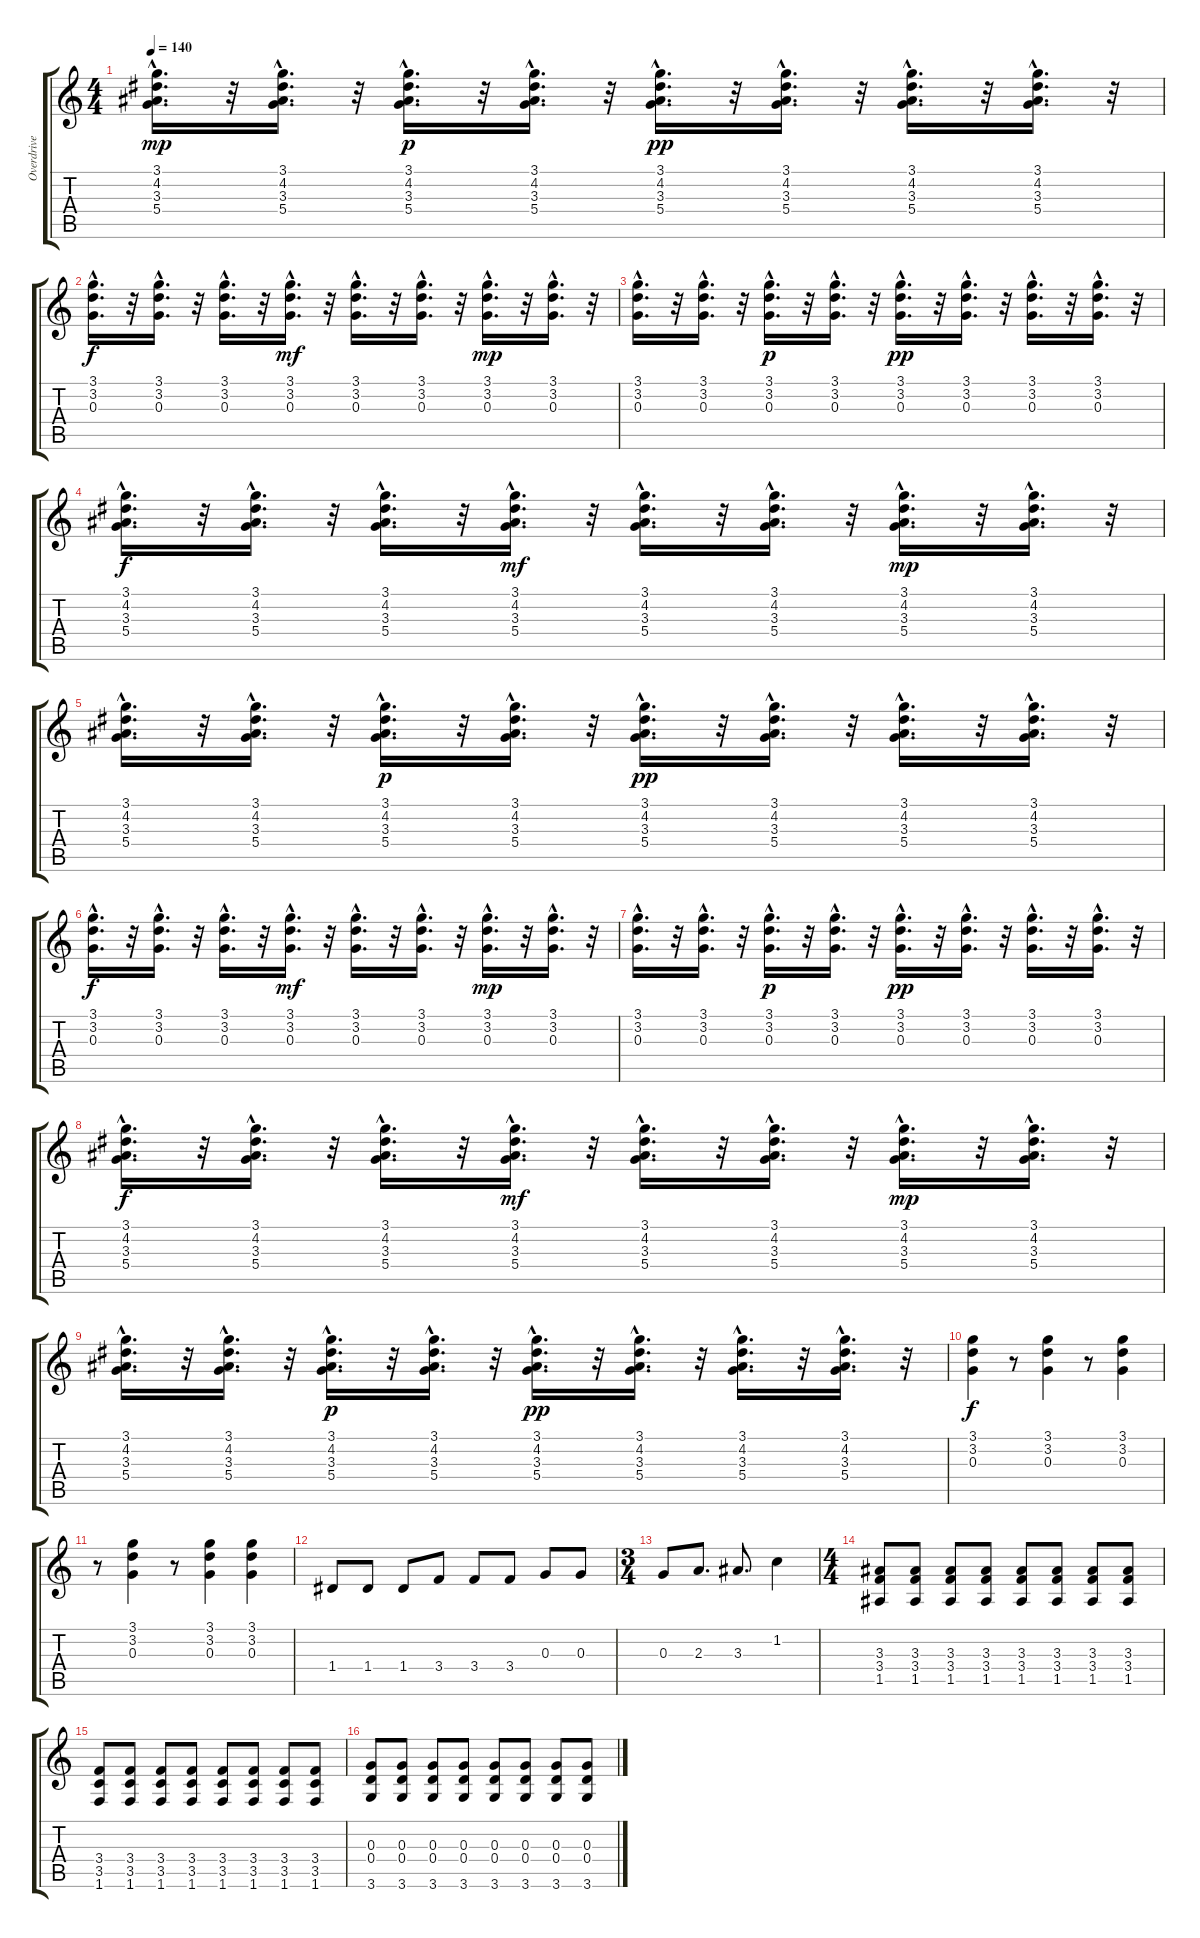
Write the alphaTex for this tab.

\track ("Overdrive Guitar" "Overdrive ") {instrument distortionguitar}
\staff {score tabs}
\tuning (E4 B3 G3 D3 A2 E2) {hide}
\ts (4 4)
\tempo 140
\clef g2
\ks c
(3.1{hac} 4.2{hac} 3.3{hac} 5.4{hac}).16{d dy mp} r.32 (3.1{hac} 4.2{hac} 3.3{hac} 5.4{hac}).16{d} r.32 (3.1{hac} 4.2{hac} 3.3{hac} 5.4{hac}).16{d dy p} r.32 (3.1{hac} 4.2{hac} 3.3{hac} 5.4{hac}).16{d} r.32 (3.1{hac} 4.2{hac} 3.3{hac} 5.4{hac}).16{d dy pp} r.32 (3.1{hac} 4.2{hac} 3.3{hac} 5.4{hac}).16{d} r.32 (3.1{hac} 4.2{hac} 3.3{hac} 5.4{hac}).16{d} r.32 (3.1{hac} 4.2{hac} 3.3{hac} 5.4{hac}).16{d} r.32 |
(3.1{hac} 3.2{hac} 0.3{hac}).16{d dy f} r.32 (3.1{hac} 3.2{hac} 0.3{hac}).16{d} r.32 (3.1{hac} 3.2{hac} 0.3{hac}).16{d} r.32 (3.1{hac} 3.2{hac} 0.3{hac}).16{d dy mf} r.32 (3.1{hac} 3.2{hac} 0.3{hac}).16{d} r.32 (3.1{hac} 3.2{hac} 0.3{hac}).16{d} r.32 (3.1{hac} 3.2{hac} 0.3{hac}).16{d dy mp} r.32 (3.1{hac} 3.2{hac} 0.3{hac}).16{d} r.32 |
(3.1{hac} 3.2{hac} 0.3{hac}).16{d} r.32 (3.1{hac} 3.2{hac} 0.3{hac}).16{d} r.32 (3.1{hac} 3.2{hac} 0.3{hac}).16{d dy p} r.32 (3.1{hac} 3.2{hac} 0.3{hac}).16{d} r.32 (3.1{hac} 3.2{hac} 0.3{hac}).16{d dy pp} r.32 (3.1{hac} 3.2{hac} 0.3{hac}).16{d} r.32 (3.1{hac} 3.2{hac} 0.3{hac}).16{d} r.32 (3.1{hac} 3.2{hac} 0.3{hac}).16{d} r.32 |
(3.1{hac} 4.2{hac} 3.3{hac} 5.4{hac}).16{d dy f} r.32 (3.1{hac} 4.2{hac} 3.3{hac} 5.4{hac}).16{d} r.32 (3.1{hac} 4.2{hac} 3.3{hac} 5.4{hac}).16{d} r.32 (3.1{hac} 4.2{hac} 3.3{hac} 5.4{hac}).16{d dy mf} r.32 (3.1{hac} 4.2{hac} 3.3{hac} 5.4{hac}).16{d} r.32 (3.1{hac} 4.2{hac} 3.3{hac} 5.4{hac}).16{d} r.32 (3.1{hac} 4.2{hac} 3.3{hac} 5.4{hac}).16{d dy mp} r.32 (3.1{hac} 4.2{hac} 3.3{hac} 5.4{hac}).16{d} r.32 |
(3.1{hac} 4.2{hac} 3.3{hac} 5.4{hac}).16{d} r.32 (3.1{hac} 4.2{hac} 3.3{hac} 5.4{hac}).16{d} r.32 (3.1{hac} 4.2{hac} 3.3{hac} 5.4{hac}).16{d dy p} r.32 (3.1{hac} 4.2{hac} 3.3{hac} 5.4{hac}).16{d} r.32 (3.1{hac} 4.2{hac} 3.3{hac} 5.4{hac}).16{d dy pp} r.32 (3.1{hac} 4.2{hac} 3.3{hac} 5.4{hac}).16{d} r.32 (3.1{hac} 4.2{hac} 3.3{hac} 5.4{hac}).16{d} r.32 (3.1{hac} 4.2{hac} 3.3{hac} 5.4{hac}).16{d} r.32 |
(3.1{hac} 3.2{hac} 0.3{hac}).16{d dy f} r.32 (3.1{hac} 3.2{hac} 0.3{hac}).16{d} r.32 (3.1{hac} 3.2{hac} 0.3{hac}).16{d} r.32 (3.1{hac} 3.2{hac} 0.3{hac}).16{d dy mf} r.32 (3.1{hac} 3.2{hac} 0.3{hac}).16{d} r.32 (3.1{hac} 3.2{hac} 0.3{hac}).16{d} r.32 (3.1{hac} 3.2{hac} 0.3{hac}).16{d dy mp} r.32 (3.1{hac} 3.2{hac} 0.3{hac}).16{d} r.32 |
(3.1{hac} 3.2{hac} 0.3{hac}).16{d} r.32 (3.1{hac} 3.2{hac} 0.3{hac}).16{d} r.32 (3.1{hac} 3.2{hac} 0.3{hac}).16{d dy p} r.32 (3.1{hac} 3.2{hac} 0.3{hac}).16{d} r.32 (3.1{hac} 3.2{hac} 0.3{hac}).16{d dy pp} r.32 (3.1{hac} 3.2{hac} 0.3{hac}).16{d} r.32 (3.1{hac} 3.2{hac} 0.3{hac}).16{d} r.32 (3.1{hac} 3.2{hac} 0.3{hac}).16{d} r.32 |
(3.1{hac} 4.2{hac} 3.3{hac} 5.4{hac}).16{d dy f} r.32 (3.1{hac} 4.2{hac} 3.3{hac} 5.4{hac}).16{d} r.32 (3.1{hac} 4.2{hac} 3.3{hac} 5.4{hac}).16{d} r.32 (3.1{hac} 4.2{hac} 3.3{hac} 5.4{hac}).16{d dy mf} r.32 (3.1{hac} 4.2{hac} 3.3{hac} 5.4{hac}).16{d} r.32 (3.1{hac} 4.2{hac} 3.3{hac} 5.4{hac}).16{d} r.32 (3.1{hac} 4.2{hac} 3.3{hac} 5.4{hac}).16{d dy mp} r.32 (3.1{hac} 4.2{hac} 3.3{hac} 5.4{hac}).16{d} r.32 |
(3.1{hac} 4.2{hac} 3.3{hac} 5.4{hac}).16{d} r.32 (3.1{hac} 4.2{hac} 3.3{hac} 5.4{hac}).16{d} r.32 (3.1{hac} 4.2{hac} 3.3{hac} 5.4{hac}).16{d dy p} r.32 (3.1{hac} 4.2{hac} 3.3{hac} 5.4{hac}).16{d} r.32 (3.1{hac} 4.2{hac} 3.3{hac} 5.4{hac}).16{d dy pp} r.32 (3.1{hac} 4.2{hac} 3.3{hac} 5.4{hac}).16{d} r.32 (3.1{hac} 4.2{hac} 3.3{hac} 5.4{hac}).16{d} r.32 (3.1{hac} 4.2{hac} 3.3{hac} 5.4{hac}).16{d} r.32 |
(3.1 3.2 0.3).4{dy f} r.8 (3.1 3.2 0.3).4 r.8 (3.1 3.2 0.3).4 |
r.8 (3.1 3.2 0.3).4 r.8 (3.1 3.2 0.3).4 (3.1 3.2 0.3).4 |
1.4.8 1.4.8 1.4.8 3.4.8 3.4.8 3.4.8 0.3.8 0.3.8 |
\ts (3 4)
0.3.8 2.3.8{d} 3.3.8{d} 1.2.4 |
\ts (4 4)
(3.3 3.4 1.5).8 (3.3 3.4 1.5).8 (3.3 3.4 1.5).8 (3.3 3.4 1.5).8 (3.3 3.4 1.5).8 (3.3 3.4 1.5).8 (3.3 3.4 1.5).8 (3.3 3.4 1.5).8 |
(3.4 3.5 1.6).8 (3.4 3.5 1.6).8 (3.4 3.5 1.6).8 (3.4 3.5 1.6).8 (3.4 3.5 1.6).8 (3.4 3.5 1.6).8 (3.4 3.5 1.6).8 (3.4 3.5 1.6).8 |
(0.3 0.4 3.6).8 (0.3 0.4 3.6).8 (0.3 0.4 3.6).8 (0.3 0.4 3.6).8 (0.3 0.4 3.6).8 (0.3 0.4 3.6).8 (0.3 0.4 3.6).8 (0.3 0.4 3.6).8
